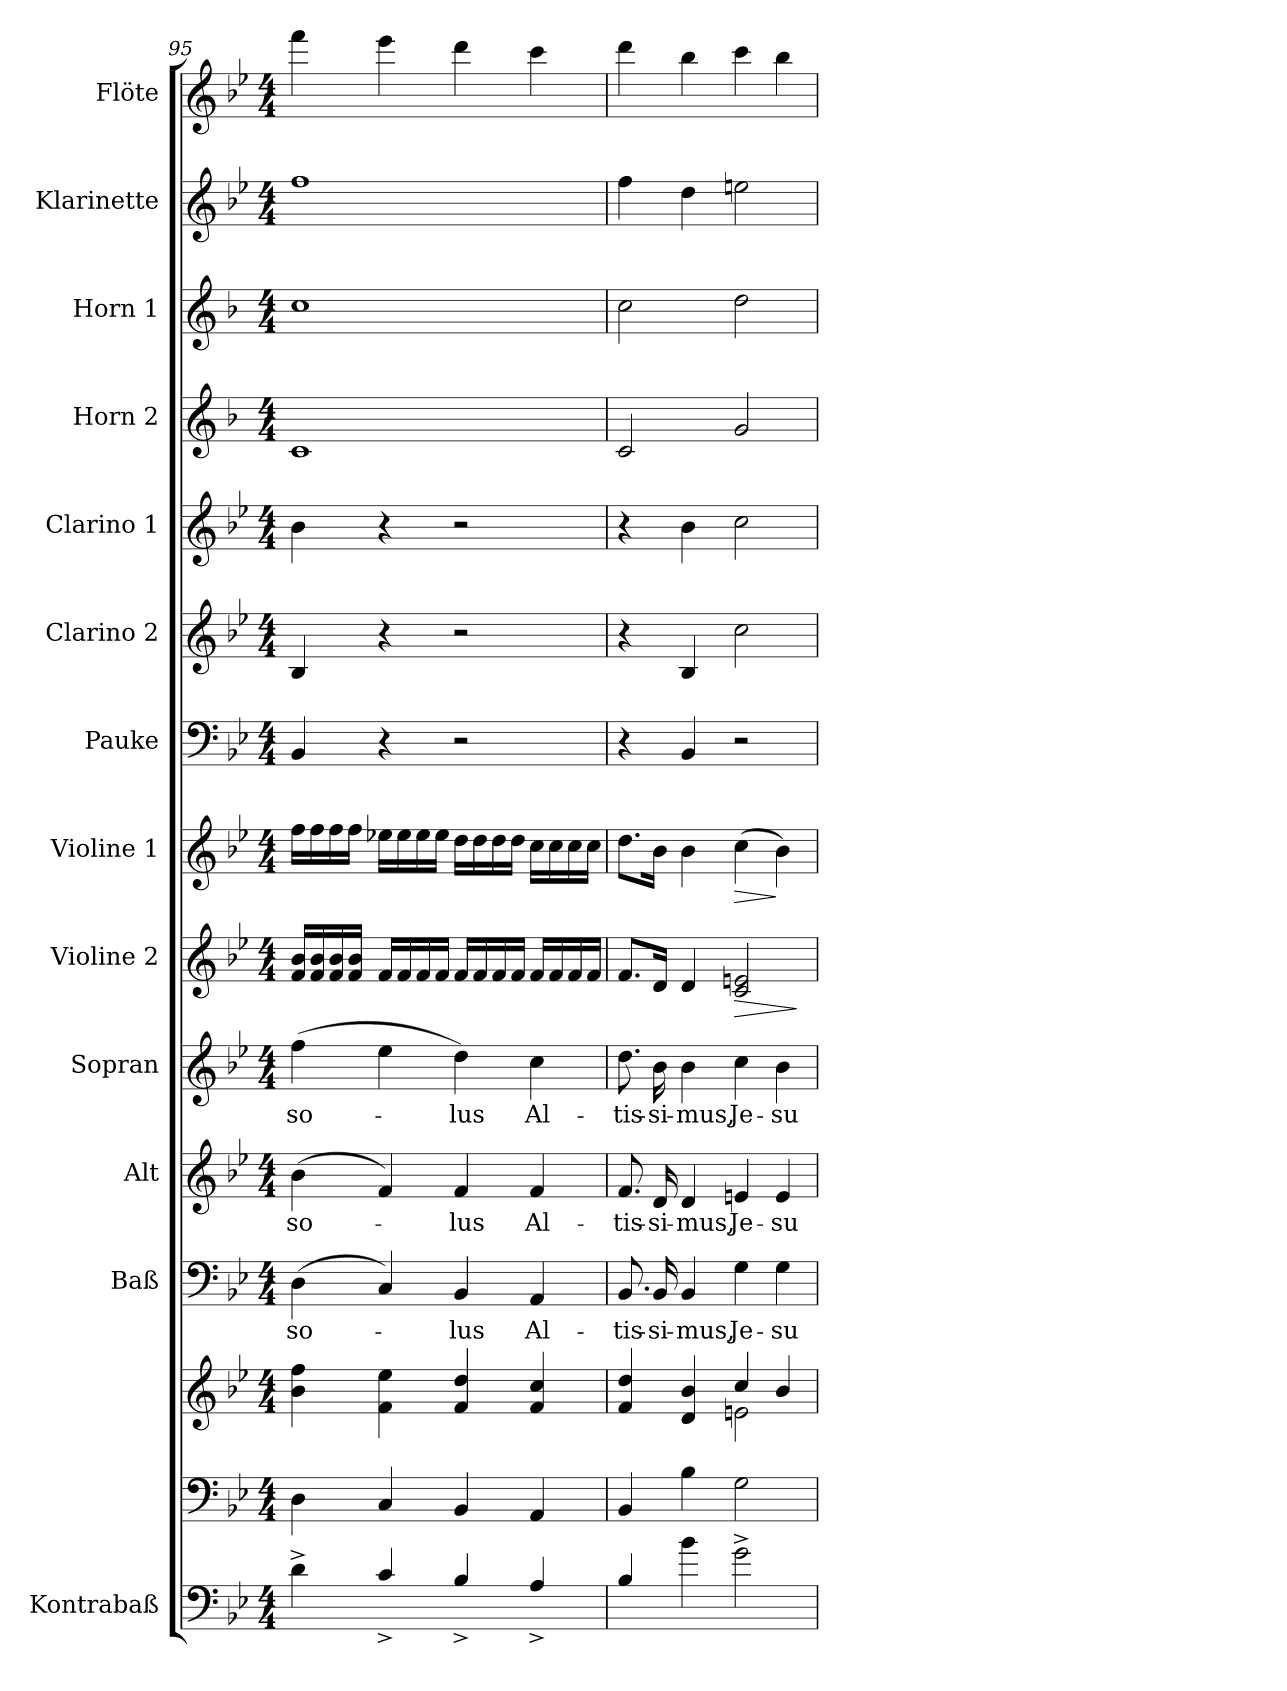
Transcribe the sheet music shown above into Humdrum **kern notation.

**kern	**kern	**kern	**kern	**text	**kern	**text	**kern	**text	**kern	**dynam	**kern	**dynam	**kern	**kern	**kern	**kern	**kern	**kern	**kern
*part14	*part13	*part13	*part12	*part12	*part11	*part11	*part10	*part10	*part9	*part9	*part8	*part8	*part7	*part6	*part5	*part4	*part3	*part2	*part1
*staff15	*staff14	*staff13	*staff12	*staff12	*staff11	*staff11	*staff10	*staff10	*staff9	*staff9	*staff8	*staff8	*staff7	*staff6	*staff5	*staff4	*staff3	*staff2	*staff1
*I"Kontrabaß	*	*	*I"Baß	*	*I"Alt	*	*I"Sopran	*	*I"Violine 2	*	*I"Violine 1	*	*I"Pauke	*I"Clarino 2	*I"Clarino 1	*I"Horn 2	*I"Horn 1	*I"Klarinette	*I"Flöte
*I'Kb	*	*	*I'Baß	*	*I'Alt	*	*I'Sop	*	*I'Vln. 2	*	*I'Vln. 1	*	*I'Pk.	*	*	*I'Hrn. 2	*I'Hrn. 1	*	*I'Fl.
!!LO:PB:g=z
*clefF4	*clefF4	*clefG2	*clefF4	*	*clefG2	*	*clefG2	*	*clefG2	*	*clefG2	*	*clefF4	*clefG2	*clefG2	*clefG2	*clefG2	*clefG2	*clefG2
*ITrd7c12	*	*	*	*	*	*	*	*	*	*	*	*	*	*ITrd7c12	*ITrd7c12	*ITrd4c7	*ITrd4c7	*	*
*k[b-e-]	*k[b-e-]	*k[b-e-]	*k[b-e-]	*	*k[b-e-]	*	*k[b-e-]	*	*k[b-e-]	*	*k[b-e-]	*	*k[b-e-]	*k[b-e-]	*k[b-e-]	*k[b-e-]	*k[b-e-]	*k[b-e-]	*k[b-e-]
*B-:	*B-:	*B-:	*B-:	*	*B-:	*	*B-:	*	*B-:	*	*B-:	*	*B-:	*B-:	*B-:	*B-:	*B-:	*B-:	*B-:
*M4/4	*M4/4	*M4/4	*M4/4	*	*M4/4	*	*M4/4	*	*M4/4	*	*M4/4	*	*M4/4	*M4/4	*M4/4	*M4/4	*M4/4	*M4/4	*M4/4
=95	=95	=95	=95	=95	=95	=95	=95	=95	=95	=95	=95	=95	=95	=95	=95	=95	=95	=95	=95
!	!	!	!	!LO:LY:b	!	!LO:LY:b	!	!LO:LY:b	!	!	!	!	!	!	!	!	!	!	!
4D^>\	4D\	4b-\ 4ff\	(>4D\	so-	(>4b-\	so-	(>4ff\	so-	16f/ 16b-/LL	.	16ff\LL	.	4BB-/	4BB-/	4B-\	1F	1f	1ff	4fff\
.	.	.	.	.	.	.	.	.	16f/ 16b-/	.	16ff\	.	.	.	.	.	.	.	.
.	.	.	.	.	.	.	.	.	16f/ 16b-/	.	16ff\	.	.	.	.	.	.	.	.
.	.	.	.	.	.	.	.	.	16f/ 16b-/JJ	.	16ff\JJ	.	.	.	.	.	.	.	.
4C^</	4C/	4f\ 4ee-\	4C/)	.	4f/)	.	4ee-\	.	16f/LL	.	16ee-X\LL	.	4r	4r	4r	.	.	.	4eee-\
.	.	.	.	.	.	.	.	.	16f/	.	16ee-\	.	.	.	.	.	.	.	.
.	.	.	.	.	.	.	.	.	16f/	.	16ee-\	.	.	.	.	.	.	.	.
.	.	.	.	.	.	.	.	.	16f/JJ	.	16ee-\JJ	.	.	.	.	.	.	.	.
!	!	!	!	!LO:LY:b	!	!LO:LY:b	!	!LO:LY:b	!	!	!	!	!	!	!	!	!	!	!
4BB-^</	4BB-/	4f/ 4dd/	4BB-/	-lus	4f/	-lus	4dd\)	-lus	16f/LL	.	16dd\LL	.	2r	2r	2r	.	.	.	4ddd\
.	.	.	.	.	.	.	.	.	16f/	.	16dd\	.	.	.	.	.	.	.	.
.	.	.	.	.	.	.	.	.	16f/	.	16dd\	.	.	.	.	.	.	.	.
.	.	.	.	.	.	.	.	.	16f/JJ	.	16dd\JJ	.	.	.	.	.	.	.	.
!	!	!	!	!LO:LY:b	!	!LO:LY:b	!	!LO:LY:b	!	!	!	!	!	!	!	!	!	!	!
4AA^</	4AA/	4f/ 4cc/	4AA/	Al-	4f/	Al-	4cc\	Al-	16f/LL	.	16cc\LL	.	.	.	.	.	.	.	4ccc\
.	.	.	.	.	.	.	.	.	16f/	.	16cc\	.	.	.	.	.	.	.	.
.	.	.	.	.	.	.	.	.	16f/	.	16cc\	.	.	.	.	.	.	.	.
.	.	.	.	.	.	.	.	.	16f/JJ	.	16cc\JJ	.	.	.	.	.	.	.	.
=96	=96	=96	=96	=96	=96	=96	=96	=96	=96	=96	=96	=96	=96	=96	=96	=96	=96	=96	=96
*	*	*^	*	*	*	*	*	*	*	*	*	*	*	*	*	*	*	*	*
!	!	!	!	!	!LO:LY:b	!	!LO:LY:b	!	!LO:LY:b	!	!	!	!	!	!	!	!	!	!	!
4BB-/	4BB-/	4f/ 4dd/	2ryy	8.BB-/	-tis-	8.f/	-tis-	8.dd\	-tis-	8.f/L	.	8.dd\L	.	4r	4r	4r	2F/	2f\	4ff\	4ddd\
!	!	!	!	!	!LO:LY:b	!	!LO:LY:b	!	!LO:LY:b	!	!	!	!	!	!	!	!	!	!	!
.	.	.	.	16BB-/	-si-	16d/	-si-	16b-\	-si-	16d/Jk	.	16b-\Jk	.	.	.	.	.	.	.	.
!	!	!	!	!	!LO:LY:b	!	!LO:LY:b	!	!LO:LY:b	!	!	!	!	!	!	!	!	!	!	!
4B-\	4B-\	4d/ 4b-/	.	4BB-/	-mus,	4d/	-mus,	4b-\	-mus,	4d/	.	4b-\	.	4BB-/	4BB-/	4B-\	.	.	4dd\	4bb-\
!	!	!	!	!	!LO:LY:b	!	!LO:LY:b	!	!LO:LY:b	!	!LO:HP:b	!	!LO:HP:b	!	!	!	!	!	!	!
2G^>\	2G\	4cc/	2en\	4G\	Je-	4en/	Je-	4cc\	Je-	2c/ 2en/	>	(>4cc\	>	2r	2c\	2c\	2c/	2g\	2een\	4ccc\
!	!	!	!	!	!LO:LY:b	!	!LO:LY:b	!	!LO:LY:b	!	!	!	!	!	!	!	!	!	!	!
.	.	4b-/	.	4G\	-su	4e/	-su	4b-\	-su	.	.	4b-\)	]	.	.	.	.	.	.	4bb-\
*	*	*v	*v	*	*	*	*	*	*	*	*	*	*	*	*	*	*	*	*	*
.	.	.	.	.	.	.	.	.	.	]	.	.	.	.	.	.	.	.	.
=	=	=	=	=	=	=	=	=	=	=	=	=	=	=	=	=	=	=	=
*-	*-	*-	*-	*-	*-	*-	*-	*-	*-	*-	*-	*-	*-	*-	*-	*-	*-	*-	*-
